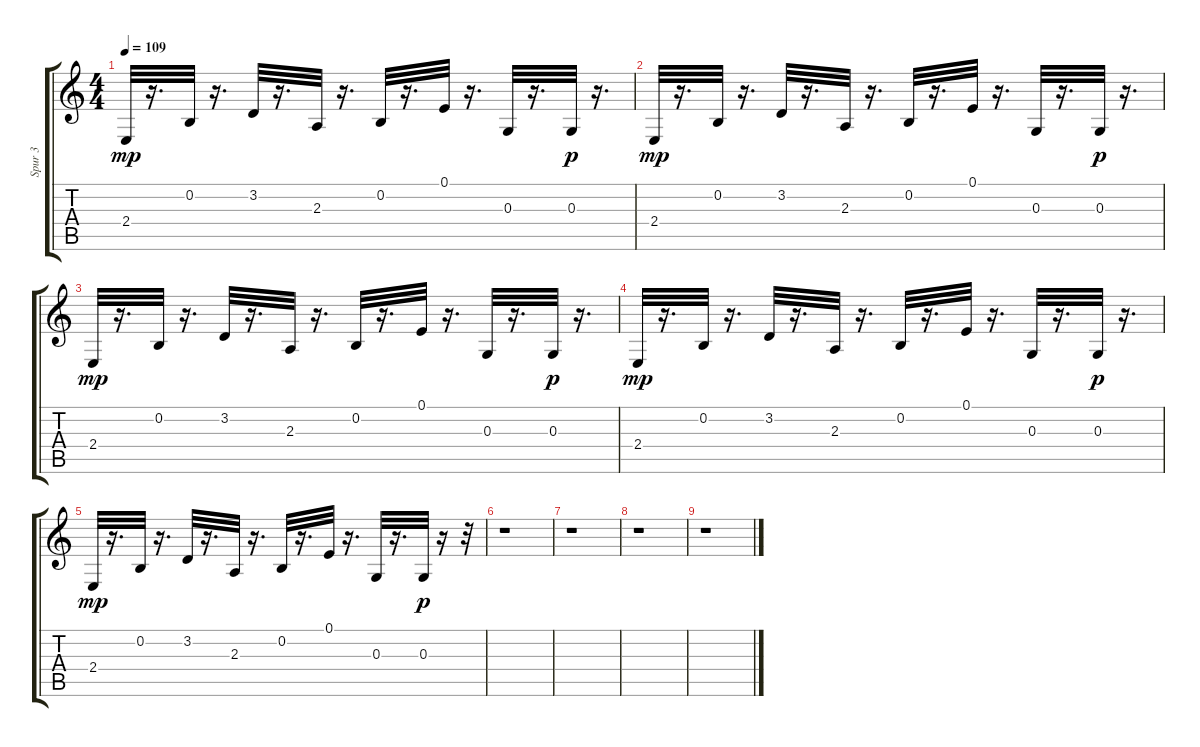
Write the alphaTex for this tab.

\track ("Spur 3" "Spur 3") {instrument acousticgrandpiano}
\staff {score tabs}
\tuning (E4 B3 G3 D3 A2 E2) {hide}
\ts (4 4)
\tempo 109
\clef g2
\ks c
2.4.32{dy mp} r.16{d} 0.2.32 r.16{d} 3.2.32 r.16{d} 2.3.32 r.16{d} 0.2.32 r.16{d} 0.1.32 r.16{d} 0.3.32 r.16{d} 0.3.32{dy p} r.16{d} |
2.4.32{dy mp} r.16{d} 0.2.32 r.16{d} 3.2.32 r.16{d} 2.3.32 r.16{d} 0.2.32 r.16{d} 0.1.32 r.16{d} 0.3.32 r.16{d} 0.3.32{dy p} r.16{d} |
2.4.32{dy mp} r.16{d} 0.2.32 r.16{d} 3.2.32 r.16{d} 2.3.32 r.16{d} 0.2.32 r.16{d} 0.1.32 r.16{d} 0.3.32 r.16{d} 0.3.32{dy p} r.16{d} |
2.4.32{dy mp} r.16{d} 0.2.32 r.16{d} 3.2.32 r.16{d} 2.3.32 r.16{d} 0.2.32 r.16{d} 0.1.32 r.16{d} 0.3.32 r.16{d} 0.3.32{dy p} r.16{d} |
2.4.32{dy mp} r.16{d} 0.2.32 r.16{d} 3.2.32 r.16{d} 2.3.32 r.16{d} 0.2.32 r.16{d} 0.1.32 r.16{d} 0.3.32 r.16{d} 0.3.32{dy p} r.16 r.32 |
r.1 |
r.1 |
r.1 |
r.1
